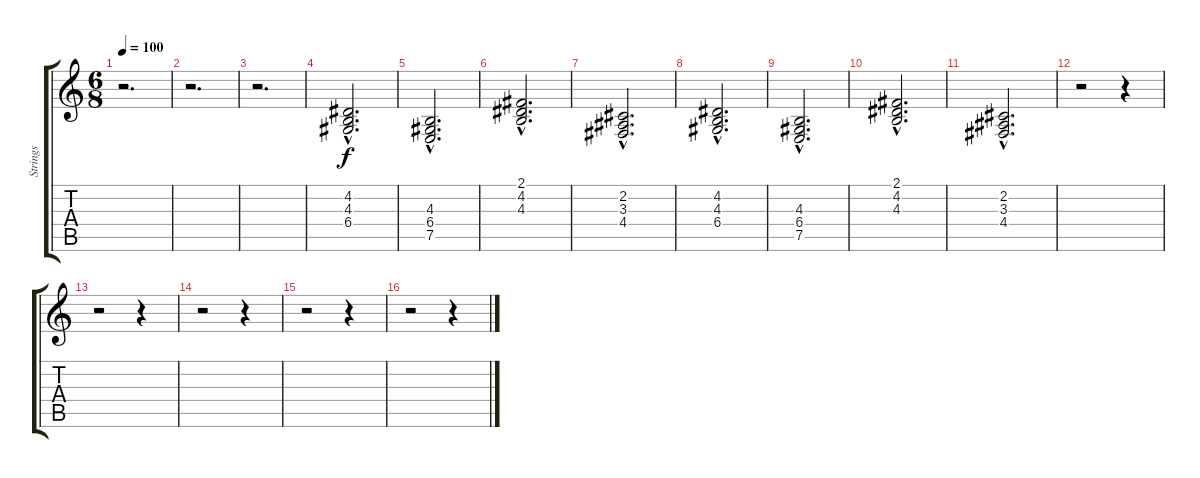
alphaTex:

\track ("Strings" "Strings") {instrument stringensemble1}
\staff {score tabs}
\tuning (E4 B3 G3 D3 A2 E2) {hide}
\ts (6 8)
\tempo 100
\clef g2
\ks c
r.2{d dy f} |
r.2{d} |
r.2{d} |
(4.2{hac} 4.3{hac} 6.4{hac}).2{d volume 9} |
(4.3{hac} 6.4{hac} 7.5{hac}).2{d} |
(2.1{hac} 4.2{hac} 4.3{hac}).2{d} |
(2.2{hac} 3.3{hac} 4.4{hac}).2{d} |
(4.2{hac} 4.3{hac} 6.4{hac}).2{d volume 9} |
(4.3{hac} 6.4{hac} 7.5{hac}).2{d} |
(2.1{hac} 4.2{hac} 4.3{hac}).2{d} |
(2.2{hac} 3.3{hac} 4.4{hac}).2{d} |
r.2 r.4 |
r.2 r.4 |
r.2 r.4 |
r.2 r.4 |
r.2 r.4
